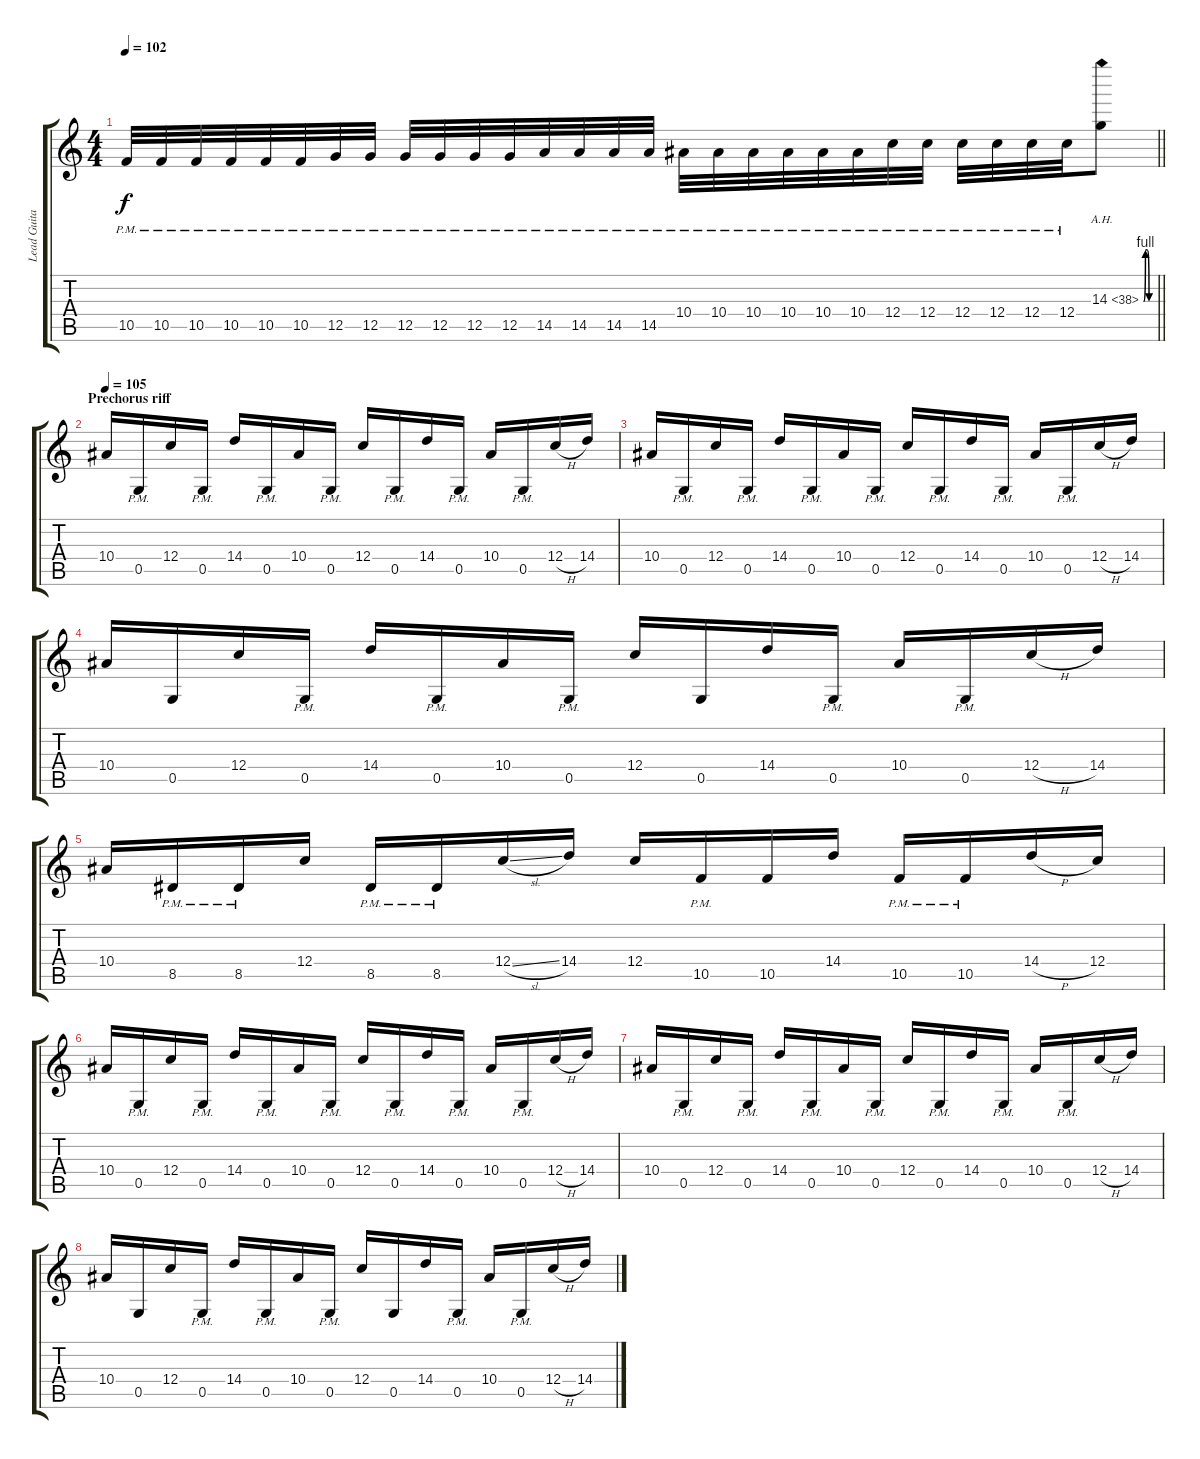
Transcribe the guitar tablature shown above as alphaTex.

\track ("Lead Guitar 1" "Lead Guita") {instrument overdrivenguitar}
\staff {score tabs}
\tuning (D4 A3 F3 C3 G2 D2) {hide}
\ts (4 4)
\tempo 102
\clef g2
\barLineRight lightlight
\ks c
10.5{pm}.32{dy f} 10.5{pm}.32 10.5{pm}.32 10.5{pm}.32 10.5{pm}.32 10.5{pm}.32 12.5{pm}.32 12.5{pm}.32 12.5{pm}.32 12.5{pm}.32 12.5{pm}.32 12.5{pm}.32 14.5{pm}.32 14.5{pm}.32 14.5{pm}.32 14.5{pm}.32 10.4{pm}.32 10.4{pm}.32 10.4{pm}.32 10.4{pm}.32 10.4{pm}.32 10.4{pm}.32 12.4{pm}.32 12.4{pm}.32 12.4{pm}.32 12.4{pm}.32 12.4{pm}.32 12.4{pm}.32 14.3{be (custom 0 0 10 4 20 4 30 0 60 0) ah 24}.8 |
\section ("" "Prechorus riff")
\tempo 105
10.4.16 0.5{pm}.16 12.4.16 0.5{pm}.16 14.4.16 0.5{pm}.16 10.4.16 0.5{pm}.16 12.4.16 0.5{pm}.16 14.4.16 0.5{pm}.16 10.4.16 0.5{pm}.16 12.4{h}.16 14.4.16 |
10.4.16 0.5{pm}.16 12.4.16 0.5{pm}.16 14.4.16 0.5{pm}.16 10.4.16 0.5{pm}.16 12.4.16 0.5{pm}.16 14.4.16 0.5{pm}.16 10.4.16 0.5{pm}.16 12.4{h}.16 14.4.16 |
10.4.16 0.5.16 12.4.16 0.5{pm}.16 14.4.16 0.5{pm}.16 10.4.16 0.5{pm}.16 12.4.16 0.5.16 14.4.16 0.5{pm}.16 10.4.16 0.5{pm}.16 12.4{h}.16 14.4.16 |
10.4.16 8.5{pm}.16 8.5{pm}.16 12.4.16 8.5{pm}.16 8.5{pm}.16 12.4{sl}.16 14.4.16 12.4.16 10.5{pm}.16 10.5.16 14.4.16 10.5{pm}.16 10.5{pm}.16 14.4{h}.16 12.4.16 |
10.4.16 0.5{pm}.16 12.4.16 0.5{pm}.16 14.4.16 0.5{pm}.16 10.4.16 0.5{pm}.16 12.4.16 0.5{pm}.16 14.4.16 0.5{pm}.16 10.4.16 0.5{pm}.16 12.4{h}.16 14.4.16 |
10.4.16 0.5{pm}.16 12.4.16 0.5{pm}.16 14.4.16 0.5{pm}.16 10.4.16 0.5{pm}.16 12.4.16 0.5{pm}.16 14.4.16 0.5{pm}.16 10.4.16 0.5{pm}.16 12.4{h}.16 14.4.16 |
10.4.16 0.5.16 12.4.16 0.5{pm}.16 14.4.16 0.5{pm}.16 10.4.16 0.5{pm}.16 12.4.16 0.5.16 14.4.16 0.5{pm}.16 10.4.16 0.5{pm}.16 12.4{h}.16 14.4.16
